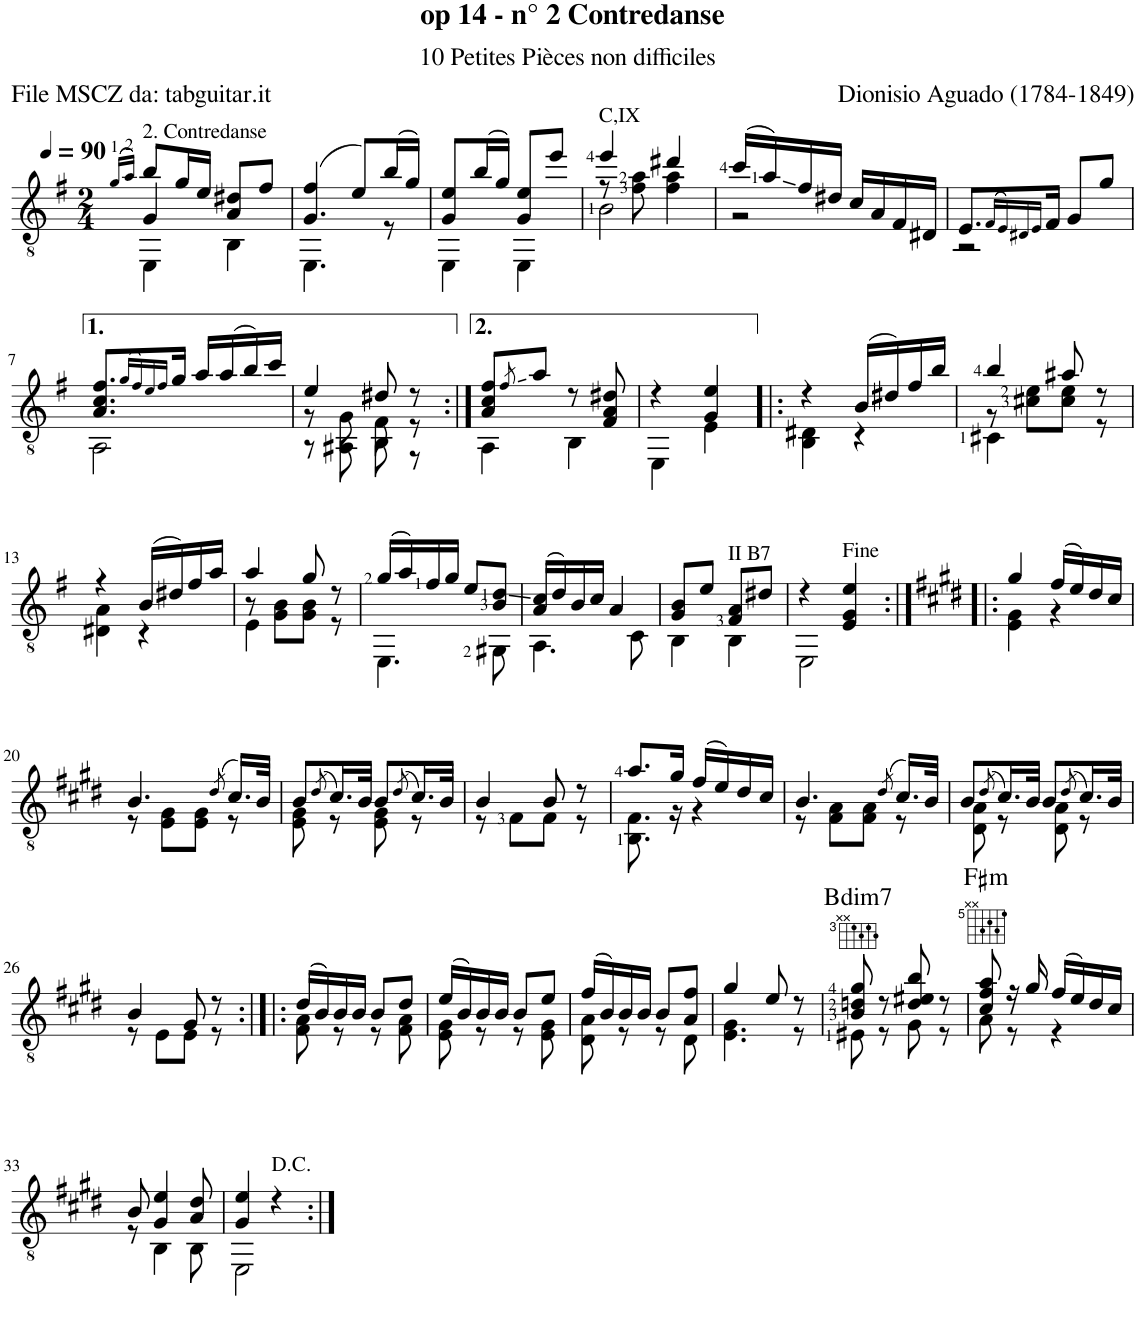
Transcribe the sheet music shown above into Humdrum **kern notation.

**kern	**harte
*part1	*part1
*staff1	*
*I"Guitar	*
*I'Guit.	*
*clefGv2	*
*k[f#]	*
*M2/4	*
*MM90	*
=1	=1
(16qg/LL	.
16qa/JJ)	.
*^	*
*	*^	*
!LO:TX:a:t=2. Contredanse	!	!	!
8b/L	4G/	4EE\	.
16g/L	.	.	.
16e/JJ	.	.	.
8A/ 8d#X/L	4ryy	4BB\	.
8f#/J	.	.	.
=2	=2	=2	=2
(4f#/	4.G/	4.EE\	.
8e/L)	.	.	.
(16b/L	8ryy	8r	.
16g/JJ)	.	.	.
*	*v	*v	*
=3	=3	=3
8G/ 8e/L	4EE\	.
(16b/L	.	.
16g/JJ)	.	.
8G/ 8e/L	4EE\	.
8ee/J	.	.
=4	=4	=4
*	*^	*
!LO:TX:a:t=C,IX	!	!	!
4ee/	8r	2B\	.
.	8f#\ 8a\	.	.
4dd#X/	4f#\ 4a\	.	.
*	*v	*v	*
=5	=5	=5
(16cc/LL	2r	.
16a/)	.	.
16f#/	.	.
16d#X/JJ	.	.
16c/LL	.	.
16A/	.	.
16F#/	.	.
16D#X/JJ	.	.
=6	=6	=6
8.E/L	2r	.
(16qF#/LL	.	.
16qE/)	.	.
16qD#X/	.	.
16qE/JJ	.	.
16F#/Jk	.	.
8G/L	.	.
8g/J	.	.
!!LO:LB:g=z	!!
=7	=7	=7
8.A/ 8.c/ 8.f#/L	2AA\	.
(16qg/LL	.	.
16qf#/)	.	.
16qe/	.	.
16qf#/JJ	.	.
16g/Jk	.	.
16a/LL	.	.
(16a/	.	.
16b/)	.	.
16cc/JJ	.	.
=8	=8	=8
*	*^	*
4e/	8r	8r	.
.	8G\	8AA#X\	.
8d#X/	8F#\	8BB\	.
8r	8r	8r	.
*	*v	*v	*
=9:|!	=9:|!	=9:|!
8A/ 8c/ 8f#/L	4AA\	.
8qf#/	.	.
8a/J	.	.
8r	4BB\	.
8F#/ 8A/ 8d#X/	.	.
=10	=10	=10
4r	4EE\	.
4G/ 4e/	4E\	.
=11!|:	=11!|:	=11!|:
4r	4BB\ 4D#X\	.
(16B/LL	4r	.
16d#X/)	.	.
16f#/	.	.
16b/JJ	.	.
=12	=12	=12
*	*^	*
4b/	8r	4C#X\	.
.	8c#X\ 8e\L	.	.
8a#X/	8c#\ 8e\J	4ryy	.
8r	8r	.	.
*	*v	*v	*
!!LO:LB:g=z
=13	=13	=13
4r	4D#X\ 4A\	.
(16B/LL	4r	.
16d#X/)	.	.
16f#/	.	.
16a/JJ	.	.
=14	=14	=14
*	*^	*
4a/	8r	4E\	.
.	8G\ 8B\L	.	.
8g/	8G\ 8B\J	4ryy	.
8r	8r	.	.
*	*v	*v	*
=15	=15	=15
(16g/LL	4.EE\	.
16a/)	.	.
16f#/	.	.
16g/JJ	.	.
8e/L	.	.
8B/ 8d/J	8GG#X\	.
=16	=16	=16
(16A/ 16c/LL	4.AA\	.
16d/)	.	.
16B/	.	.
16c/JJ	.	.
4A/	.	.
.	8C\	.
=17	=17	=17
8G/ 8B/L	4BB\	.
8e/J	.	.
!LO:TX:a:t=II B7	!	!
8F#/ 8A/L	4BB\	.
8d#X/J	.	.
=18	=18	=18
4r	2EE\	.
4E/ 4G/ 4e/	.	.
=19:|!|:	=19:|!|:	=19:|!|:
*k[f#c#g#d#]	*	*
4g#/	4E\ 4G#\	.
(16f#/LL	4r	.
16e/)	.	.
16d#/	.	.
16c#/JJ	.	.
!!LO:LB:g=z	!!
=20	=20	=20
4.B/	8r	.
.	8E\ 8G#\L	.
.	8E\ 8G#\J	.
(8qd#/	.	.
16.c#/LL)	8r	.
32B/JJk	.	.
=21	=21	=21
8B/L	8E\ 8G#\	.
(8qd#/	.	.
16.c#/L)	8r	.
32B/JJk	.	.
8B/L	8E\ 8G#\	.
(8qd#/	.	.
16.c#/L)	8r	.
32B/JJk	.	.
=22	=22	=22
4B/	8r	.
.	8F#\L	.
8B/	8F#\J	.
8r	8r	.
=23	=23	=23
8.a/L	8.BB\ 8.F#\	.
16g#/Jk	16r	.
(16f#/LL	4r	.
16e/)	.	.
16d#/	.	.
16c#/JJ	.	.
=24	=24	=24
4.B/	8r	.
.	8F#\ 8A\L	.
.	8F#\ 8A\J	.
(8qd#/	.	.
16.c#/LL)	8r	.
32B/JJk	.	.
=25	=25	=25
8B/L	8D#\ 8A\	.
(8qd#/	.	.
16.c#/L)	8r	.
32B/JJk	.	.
8B/L	8D#\ 8A\	.
(8qd#/	.	.
16.c#/L)	8r	.
32B/JJk	.	.
!!LO:LB:g=z	!!
=26	=26	=26
4B/	8r	.
.	8E\L	.
8G#/	8E\J	.
8r	8r	.
=27:|!|:	=27:|!|:	=27:|!|:
(16d#/LL	8F#\ 8A\	.
16B/)	.	.
16B/	8r	.
16B/JJ	.	.
8B/L	8r	.
8d#/J	8F#\ 8A\	.
=28	=28	=28
(16e/LL	8E\ 8G#\	.
16B/)	.	.
16B/	8r	.
16B/JJ	.	.
8B/L	8r	.
8e/J	8E\ 8G#\	.
=29	=29	=29
(16f#/LL	8D#\ 8A\	.
16B/)	.	.
16B/	8r	.
16B/JJ	.	.
8B/L	8r	.
8A/ 8f#/J	8D#\	.
=30	=30	=30
4g#/	4.E\ 4.G#\	.
8e/	.	.
8r	8r	.
=31	=31	=31
!	!	!LO:H:kt=dim7
8B/ 8dn/ 8g#/	8E#X\	B:dim7
8r	8r	.
8d/ 8e#X/ 8b/	8G#\	.
8r	8r	.
=32	=32	=32
!	!	!LO:H:kt=m
8c#/ 8f#/ 8a/	8A\	F#:min
16r	8r	.
16g#/	.	.
(16f#/LL	4r	.
16e/)	.	.
16d#/	.	.
16c#/JJ	.	.
!!LO:LB:g=z	!!
=33	=33	=33
8B/	8r	.
4G#/ 4e/	4BB\	.
8A/ 8d#/	8BB\	.
=34	=34	=34
4G#/ 4e/	2EE\	.
4r	.	.
*v	*v	*
=:|!	=:|!
*-	*-
